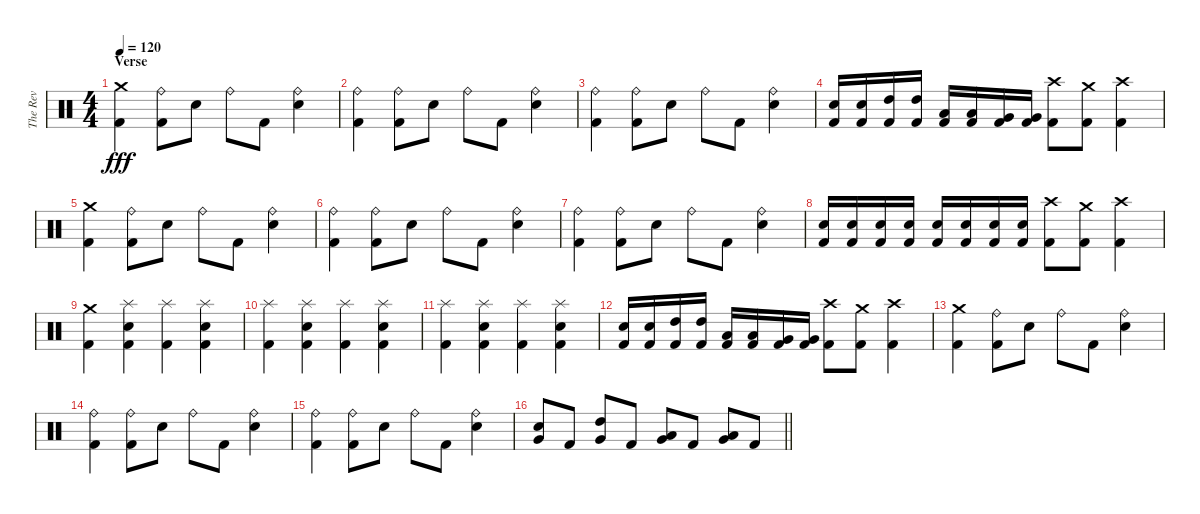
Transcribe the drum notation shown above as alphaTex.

\track ("The Rev" "The Rev") {instrument percussion}
\staff {score}
\articulation defaults
\ts (4 4)
\section ("" "Verse")
\tempo 120
\clef neutral
\ks c
("Crash medium (hit)" "Kick (hit) 2").4{dy fff} ("Ride (bell)" "Kick (hit) 2").8 "Snare (hit) 2".8 "Ride (bell)".8 "Kick (hit) 2".8 ("Ride (bell)" "Snare (hit) 2").4 |
("Ride (bell)" "Kick (hit) 2").4 ("Ride (bell)" "Kick (hit) 2").8 "Snare (hit) 2".8 "Ride (bell)".8 "Kick (hit) 2".8 ("Ride (bell)" "Snare (hit) 2").4 |
("Ride (bell)" "Kick (hit) 2").4 ("Ride (bell)" "Kick (hit) 2").8 "Snare (hit) 2".8 "Ride (bell)".8 "Kick (hit) 2".8 ("Ride (bell)" "Snare (hit) 2").4 |
("Snare (hit) 2" "Kick (hit) 2").16 ("Snare (hit) 2" "Kick (hit) 2").16 ("High Tom (hit)" "Kick (hit) 2").16 ("High Tom (hit)" "Kick (hit) 2").16 ("Low Tom (hit)" "Kick (hit) 2").16 ("Low Tom (hit)" "Kick (hit) 2").16 ("Very Low Tom (hit)" "Kick (hit) 2").16 ("Very Low Tom (hit)" "Kick (hit) 2").16 ("Crash high (hit)" "Kick (hit) 2").8 ("Crash medium (hit)" "Kick (hit) 2").8 ("Crash high (hit)" "Kick (hit) 2").4 |
("Crash medium (hit)" "Kick (hit) 2").4 ("Ride (bell)" "Kick (hit) 2").8 "Snare (hit) 2".8 "Ride (bell)".8 "Kick (hit) 2".8 ("Ride (bell)" "Snare (hit) 2").4 |
("Ride (bell)" "Kick (hit) 2").4 ("Ride (bell)" "Kick (hit) 2").8 "Snare (hit) 2".8 "Ride (bell)".8 "Kick (hit) 2".8 ("Ride (bell)" "Snare (hit) 2").4 |
("Ride (bell)" "Kick (hit) 2").4 ("Ride (bell)" "Kick (hit) 2").8 "Snare (hit) 2".8 "Ride (bell)".8 "Kick (hit) 2".8 ("Ride (bell)" "Snare (hit) 2").4 |
("Snare (hit) 2" "Kick (hit) 2").16 ("Snare (hit) 2" "Kick (hit) 2").16 ("Snare (hit) 2" "Kick (hit) 2").16 ("Snare (hit) 2" "Kick (hit) 2").16 ("Snare (hit) 2" "Kick (hit) 2").16 ("Snare (hit) 2" "Kick (hit) 2").16 ("Snare (hit) 2" "Kick (hit) 2").16 ("Snare (hit) 2" "Kick (hit) 2").16 ("Crash high (hit)" "Kick (hit) 2").8 ("Crash medium (hit)" "Kick (hit) 2").8 ("Crash high (hit)" "Kick (hit) 2").4 |
("Crash medium (hit)" "Kick (hit) 2").4 ("Splash (hit)" "Snare (hit) 2" "Kick (hit) 2").4 ("Splash (hit)" "Kick (hit) 2").4 ("Splash (hit)" "Snare (hit) 2" "Kick (hit) 2").4 |
("Splash (hit)" "Kick (hit) 2").4 ("Splash (hit)" "Snare (hit) 2" "Kick (hit) 2").4 ("Splash (hit)" "Kick (hit) 2").4 ("Splash (hit)" "Snare (hit) 2" "Kick (hit) 2").4 |
("Splash (hit)" "Kick (hit) 2").4 ("Splash (hit)" "Snare (hit) 2" "Kick (hit) 2").4 ("Splash (hit)" "Kick (hit) 2").4 ("Splash (hit)" "Snare (hit) 2" "Kick (hit) 2").4 |
("Snare (hit) 2" "Kick (hit) 2").16 ("Snare (hit) 2" "Kick (hit) 2").16 ("High Tom (hit)" "Kick (hit) 2").16 ("High Tom (hit)" "Kick (hit) 2").16 ("Low Tom (hit)" "Kick (hit) 2").16 ("Low Tom (hit)" "Kick (hit) 2").16 ("Very Low Tom (hit)" "Kick (hit) 2").16 ("Very Low Tom (hit)" "Kick (hit) 2").16 ("Crash high (hit)" "Kick (hit) 2").8 ("Crash medium (hit)" "Kick (hit) 2").8 ("Crash high (hit)" "Kick (hit) 2").4 |
("Crash medium (hit)" "Kick (hit) 2").4 ("Ride (bell)" "Kick (hit) 2").8 "Snare (hit) 2".8 "Ride (bell)".8 "Kick (hit) 2".8 ("Ride (bell)" "Snare (hit) 2").4 |
("Ride (bell)" "Kick (hit) 2").4 ("Ride (bell)" "Kick (hit) 2").8 "Snare (hit) 2".8 "Ride (bell)".8 "Kick (hit) 2".8 ("Ride (bell)" "Snare (hit) 2").4 |
("Ride (bell)" "Kick (hit) 2").4 ("Ride (bell)" "Kick (hit) 2").8 "Snare (hit) 2".8 "Ride (bell)".8 "Kick (hit) 2".8 ("Ride (bell)" "Snare (hit) 2").4 |
\barLineRight lightlight
("Snare (hit) 2" "Very Low Tom (hit)").8 "Kick (hit) 2".8 ("High Tom (hit)" "Very Low Tom (hit)").8 "Kick (hit) 2".8 ("Low Tom (hit)" "Very Low Tom (hit)").8 "Kick (hit) 2".8 ("Low Floor Tom (hit)" "Very Low Tom (hit)").8 "Kick (hit) 2".8
